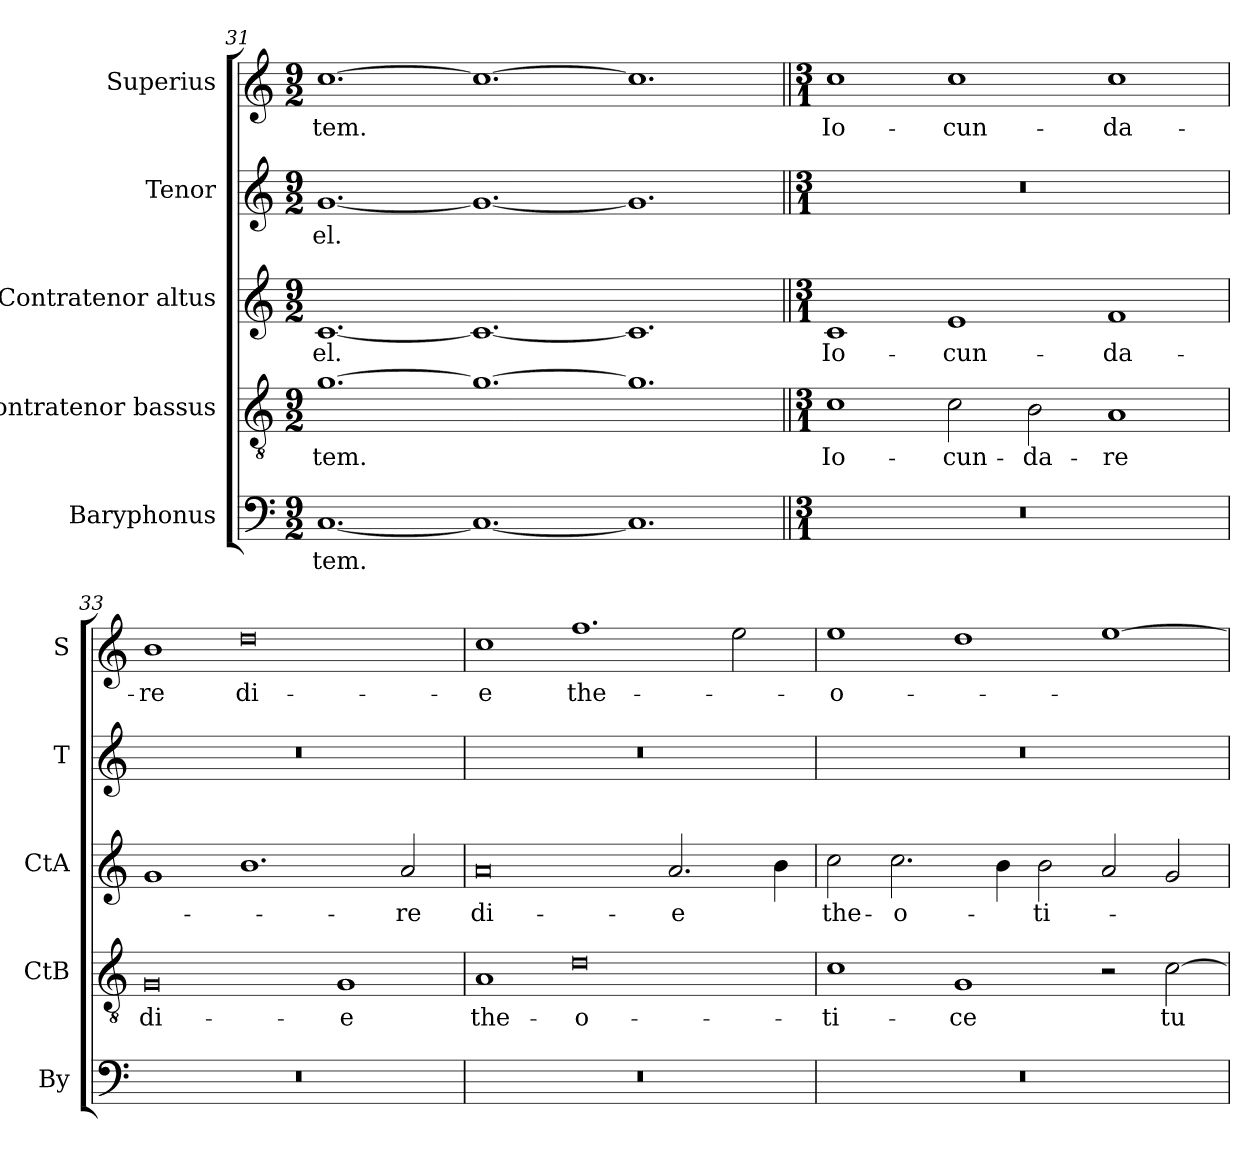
**kern	**text	**kern	**text	**kern	**text	**kern	**text	**kern	**text
*part5	*part5	*part4	*part4	*part3	*part3	*part2	*part2	*part1	*part1
*staff5	*staff5	*staff4	*staff4	*staff3	*staff3	*staff2	*staff2	*staff1	*staff1
*I"Baryphonus	*	*I"Contratenor bassus	*	*I"Contratenor altus	*	*I"Tenor	*	*I"Superius	*
*I'By	*	*I'CtB	*	*I'CtA	*	*I'T	*	*I'S	*
*clefF4	*	*clefGv2	*	*clefG2	*	*clefG2	*	*clefG2	*
*k[]	*	*k[]	*	*k[]	*	*k[]	*	*k[]	*
*M9/2	*	*M9/2	*	*M9/2	*	*M9/2	*	*M9/2	*
=31	=31	=31	=31	=31	=31	=31	=31	=31	=31
[1.C	-tem.	[1.g	-tem.	[1.c	-el.	[1.g	-el.	[1.cc	-tem.
1.C_	.	1.g_	.	1.c_	.	1.g_	.	1.cc_	.
1.C]	.	1.g]	.	1.c]	.	1.g]	.	1.cc]	.
!!LO:LB:g=z
=32||	=32||	=32||	=32||	=32||	=32||	=32||	=32||	=32||	=32||
*M3/1	*	*M3/1	*	*M3/1	*	*M3/1	*	*M3/1	*
0.r	.	1c	Io-	1c	Io-	0.r	.	1cc	Io-
.	.	2c\	-cun-	1e	-cun-	.	.	1cc	-cun-
.	.	2B\	-da-	.	.	.	.	.	.
.	.	1A	-re	1f	-da-	.	.	1cc	-da-
=33	=33	=33	=33	=33	=33	=33	=33	=33	=33
0.r	.	0G	di-	1g	.	0.r	.	1b	-re
.	.	.	.	1.b	.	.	.	0dd	di-
.	.	1G	-e	.	.	.	.	.	.
.	.	.	.	2a/	-re	.	.	.	.
=34	=34	=34	=34	=34	=34	=34	=34	=34	=34
0.r	.	1A	the-	0a	di-	0.r	.	1cc	-e
.	.	0d	-o-	.	.	.	.	1.ff	the-
.	.	.	.	2.a/	-e	.	.	.	.
.	.	.	.	.	.	.	.	2ee\	.
.	.	.	.	4b\	.	.	.	.	.
=35	=35	=35	=35	=35	=35	=35	=35	=35	=35
0.r	.	1c	-ti-	2cc\	the-	0.r	.	1ee	-o-
.	.	.	.	2.cc\	-o-	.	.	.	.
.	.	1G	-ce	.	.	.	.	1dd	.
.	.	.	.	4b\	.	.	.	.	.
.	.	.	.	2b\	-ti-	.	.	.	.
.	.	2r	.	2a/	.	.	.	[1ee	.
.	.	[2c\	tu-	2g/	.	.	.	.	.
=	=	=	=	=	=	=	=	=	=
*-	*-	*-	*-	*-	*-	*-	*-	*-	*-
